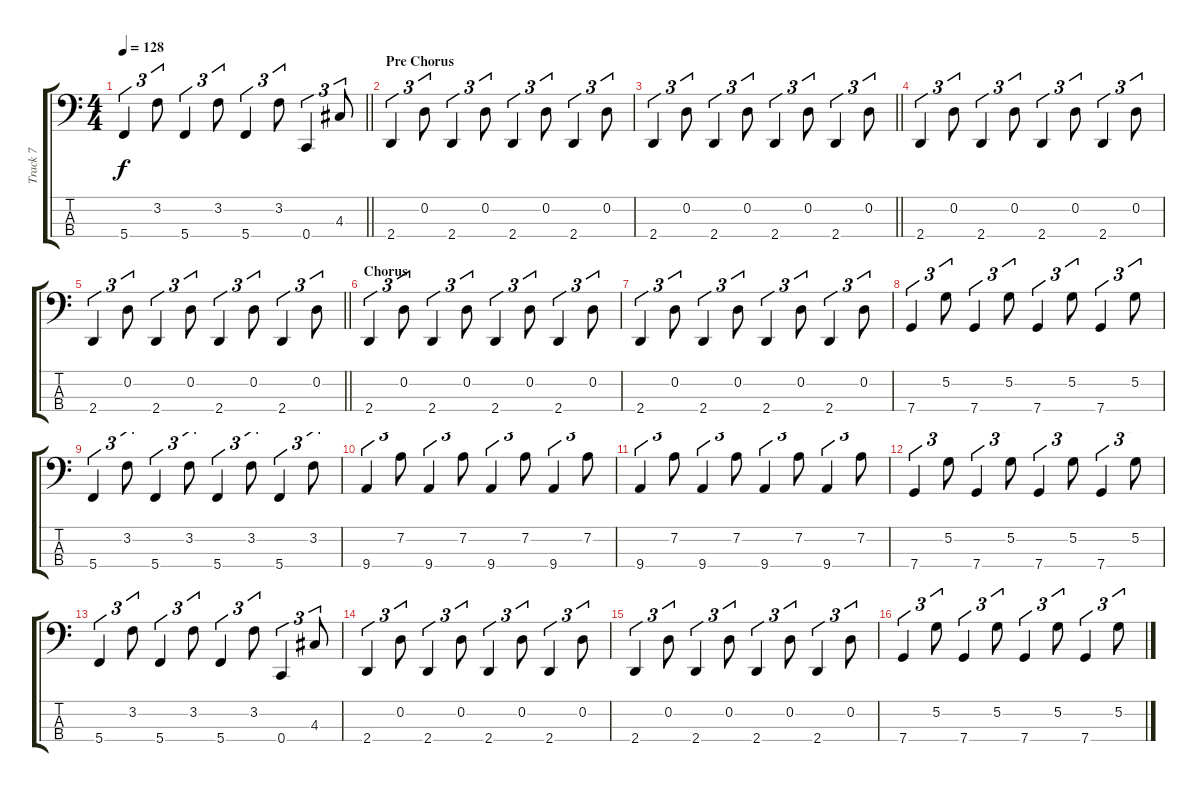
\track ("Track 7" "Track 7") {instrument overdrivenguitar}
\staff {score tabs}
\tuning (G2 D2 A1 C1) {hide}
\ts (4 4)
\tempo 128
\clef f4
\barLineRight lightlight
\ks c
5.4.4{tu (3 2) dy f} 3.2.8{tu (3 2)} 5.4.4{tu (3 2)} 3.2.8{tu (3 2)} 5.4.4{tu (3 2)} 3.2.8{tu (3 2)} 0.4.4{tu (3 2)} 4.3.8{tu (3 2)} |
\section ("" "Pre Chorus")
2.4.4{tu (3 2)} 0.2.8{tu (3 2)} 2.4.4{tu (3 2)} 0.2.8{tu (3 2)} 2.4.4{tu (3 2)} 0.2.8{tu (3 2)} 2.4.4{tu (3 2)} 0.2.8{tu (3 2)} |
\barLineRight lightlight
2.4.4{tu (3 2)} 0.2.8{tu (3 2)} 2.4.4{tu (3 2)} 0.2.8{tu (3 2)} 2.4.4{tu (3 2)} 0.2.8{tu (3 2)} 2.4.4{tu (3 2)} 0.2.8{tu (3 2)} |
2.4.4{tu (3 2)} 0.2.8{tu (3 2)} 2.4.4{tu (3 2)} 0.2.8{tu (3 2)} 2.4.4{tu (3 2)} 0.2.8{tu (3 2)} 2.4.4{tu (3 2)} 0.2.8{tu (3 2)} |
\barLineRight lightlight
2.4.4{tu (3 2)} 0.2.8{tu (3 2)} 2.4.4{tu (3 2)} 0.2.8{tu (3 2)} 2.4.4{tu (3 2)} 0.2.8{tu (3 2)} 2.4.4{tu (3 2)} 0.2.8{tu (3 2)} |
\section ("" "Chorus")
2.4.4{tu (3 2)} 0.2.8{tu (3 2)} 2.4.4{tu (3 2)} 0.2.8{tu (3 2)} 2.4.4{tu (3 2)} 0.2.8{tu (3 2)} 2.4.4{tu (3 2)} 0.2.8{tu (3 2)} |
2.4.4{tu (3 2)} 0.2.8{tu (3 2)} 2.4.4{tu (3 2)} 0.2.8{tu (3 2)} 2.4.4{tu (3 2)} 0.2.8{tu (3 2)} 2.4.4{tu (3 2)} 0.2.8{tu (3 2)} |
7.4.4{tu (3 2)} 5.2.8{tu (3 2)} 7.4.4{tu (3 2)} 5.2.8{tu (3 2)} 7.4.4{tu (3 2)} 5.2.8{tu (3 2)} 7.4.4{tu (3 2)} 5.2.8{tu (3 2)} |
5.4.4{tu (3 2)} 3.2.8{tu (3 2)} 5.4.4{tu (3 2)} 3.2.8{tu (3 2)} 5.4.4{tu (3 2)} 3.2.8{tu (3 2)} 5.4.4{tu (3 2)} 3.2.8{tu (3 2)} |
9.4.4{tu (3 2)} 7.2.8{tu (3 2)} 9.4.4{tu (3 2)} 7.2.8{tu (3 2)} 9.4.4{tu (3 2)} 7.2.8{tu (3 2)} 9.4.4{tu (3 2)} 7.2.8{tu (3 2)} |
9.4.4{tu (3 2)} 7.2.8{tu (3 2)} 9.4.4{tu (3 2)} 7.2.8{tu (3 2)} 9.4.4{tu (3 2)} 7.2.8{tu (3 2)} 9.4.4{tu (3 2)} 7.2.8{tu (3 2)} |
7.4.4{tu (3 2)} 5.2.8{tu (3 2)} 7.4.4{tu (3 2)} 5.2.8{tu (3 2)} 7.4.4{tu (3 2)} 5.2.8{tu (3 2)} 7.4.4{tu (3 2)} 5.2.8{tu (3 2)} |
5.4.4{tu (3 2)} 3.2.8{tu (3 2)} 5.4.4{tu (3 2)} 3.2.8{tu (3 2)} 5.4.4{tu (3 2)} 3.2.8{tu (3 2)} 0.4.4{tu (3 2)} 4.3.8{tu (3 2)} |
2.4.4{tu (3 2)} 0.2.8{tu (3 2)} 2.4.4{tu (3 2)} 0.2.8{tu (3 2)} 2.4.4{tu (3 2)} 0.2.8{tu (3 2)} 2.4.4{tu (3 2)} 0.2.8{tu (3 2)} |
2.4.4{tu (3 2)} 0.2.8{tu (3 2)} 2.4.4{tu (3 2)} 0.2.8{tu (3 2)} 2.4.4{tu (3 2)} 0.2.8{tu (3 2)} 2.4.4{tu (3 2)} 0.2.8{tu (3 2)} |
7.4.4{tu (3 2)} 5.2.8{tu (3 2)} 7.4.4{tu (3 2)} 5.2.8{tu (3 2)} 7.4.4{tu (3 2)} 5.2.8{tu (3 2)} 7.4.4{tu (3 2)} 5.2.8{tu (3 2)}
